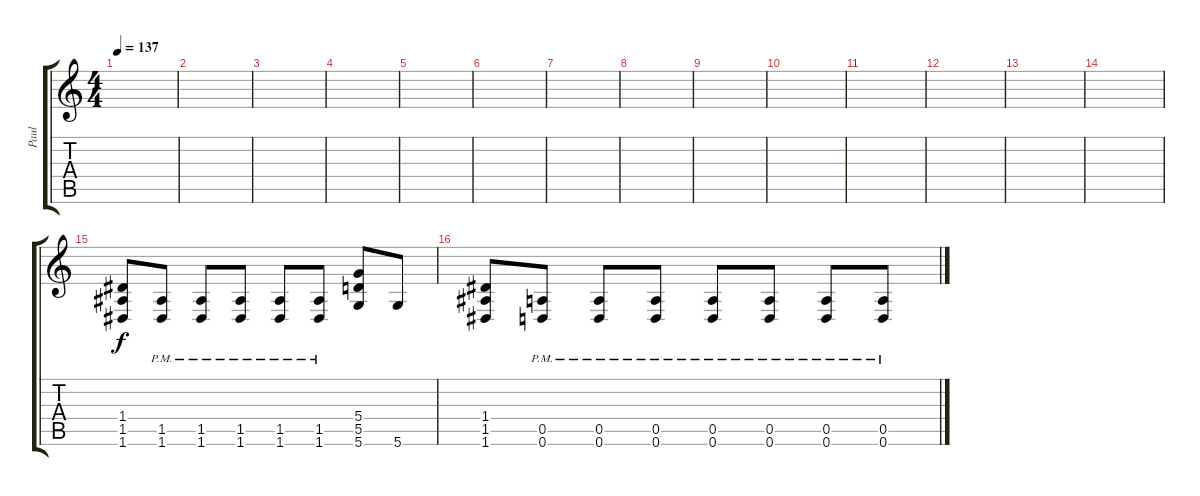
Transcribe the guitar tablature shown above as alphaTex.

\track ("Paul" "Paul") {instrument overdrivenguitar}
\staff {score tabs}
\tuning (E4 B3 G3 D3 A2 D2) {hide}
\ts (4 4)
\tempo 137
\clef g2
\ks c
|
|
|
|
|
|
|
|
|
|
|
|
|
|
(1.4 1.5 1.6).8 (1.5{pm} 1.6{pm}).8 (1.5{pm} 1.6{pm}).8 (1.5{pm} 1.6{pm}).8 (1.5{pm} 1.6{pm}).8 (1.5{pm} 1.6{pm}).8 (5.4 5.5 5.6).8 5.6.8 |
(1.4 1.5 1.6).8 (0.5{pm} 0.6{pm}).8 (0.5{pm} 0.6{pm}).8 (0.5{pm} 0.6{pm}).8 (0.5{pm} 0.6{pm}).8 (0.5{pm} 0.6{pm}).8 (0.5{pm} 0.6{pm}).8 (0.5{pm} 0.6{pm}).8
